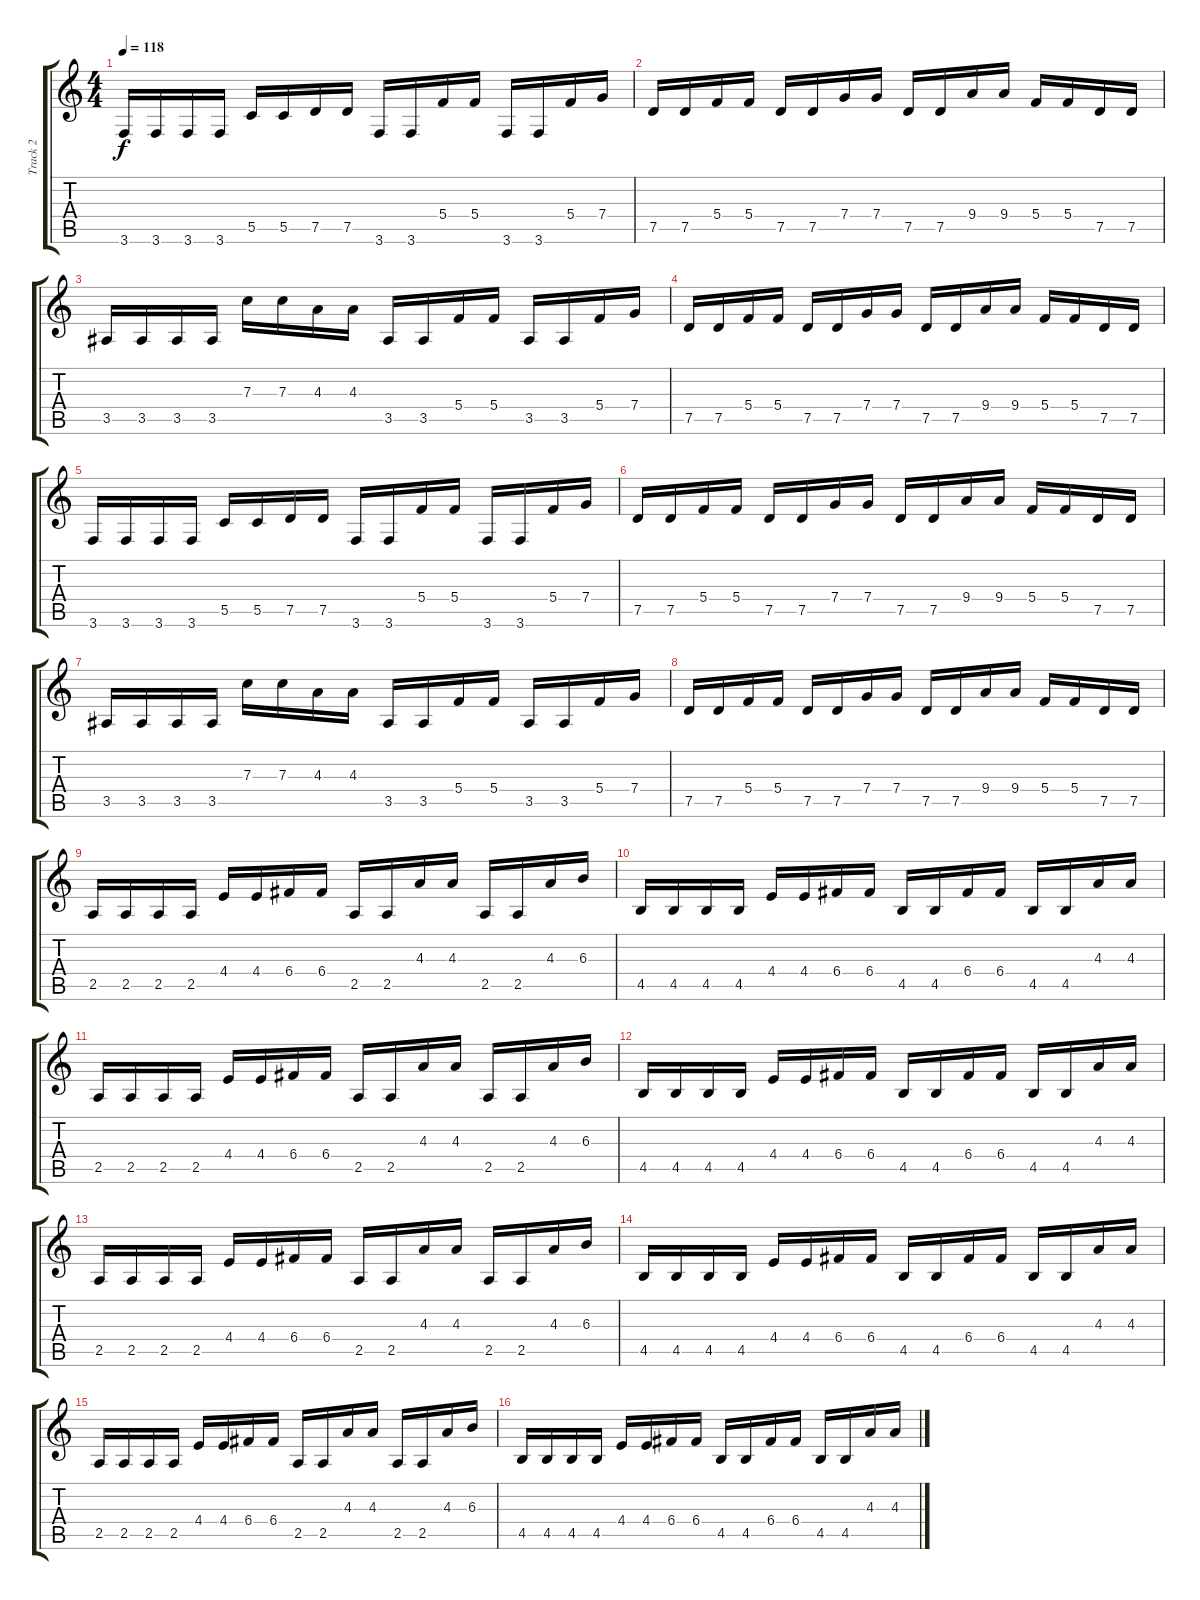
\track ("Track 2" "Track 2") {instrument distortionguitar}
\staff {score tabs}
\tuning (D4 A3 F3 C3 G2 D2) {hide}
\ts (4 4)
\tempo 118
\clef g2
\ks c
3.6.16{dy f instrument distortionguitar} 3.6.16 3.6.16 3.6.16 5.5.16 5.5.16 7.5.16 7.5.16 3.6.16 3.6.16 5.4.16 5.4.16 3.6.16 3.6.16 5.4.16 7.4.16 |
7.5.16 7.5.16 5.4.16 5.4.16 7.5.16 7.5.16 7.4.16 7.4.16 7.5.16 7.5.16 9.4.16 9.4.16 5.4.16 5.4.16 7.5.16 7.5.16 |
3.5.16 3.5.16 3.5.16 3.5.16 7.3.16 7.3.16 4.3.16 4.3.16 3.5.16 3.5.16 5.4.16 5.4.16 3.5.16 3.5.16 5.4.16 7.4.16 |
7.5.16 7.5.16 5.4.16 5.4.16 7.5.16 7.5.16 7.4.16 7.4.16 7.5.16 7.5.16 9.4.16 9.4.16 5.4.16 5.4.16 7.5.16 7.5.16 |
3.6.16 3.6.16 3.6.16 3.6.16 5.5.16 5.5.16 7.5.16 7.5.16 3.6.16 3.6.16 5.4.16 5.4.16 3.6.16 3.6.16 5.4.16 7.4.16 |
7.5.16 7.5.16 5.4.16 5.4.16 7.5.16 7.5.16 7.4.16 7.4.16 7.5.16 7.5.16 9.4.16 9.4.16 5.4.16 5.4.16 7.5.16 7.5.16 |
3.5.16 3.5.16 3.5.16 3.5.16 7.3.16 7.3.16 4.3.16 4.3.16 3.5.16 3.5.16 5.4.16 5.4.16 3.5.16 3.5.16 5.4.16 7.4.16 |
7.5.16 7.5.16 5.4.16 5.4.16 7.5.16 7.5.16 7.4.16 7.4.16 7.5.16 7.5.16 9.4.16 9.4.16 5.4.16 5.4.16 7.5.16 7.5.16 |
2.5.16 2.5.16 2.5.16 2.5.16 4.4.16 4.4.16 6.4.16 6.4.16 2.5.16 2.5.16 4.3.16 4.3.16 2.5.16 2.5.16 4.3.16 6.3.16 |
4.5.16 4.5.16 4.5.16 4.5.16 4.4.16 4.4.16 6.4.16 6.4.16 4.5.16 4.5.16 6.4.16 6.4.16 4.5.16 4.5.16 4.3.16 4.3.16 |
2.5.16 2.5.16 2.5.16 2.5.16 4.4.16 4.4.16 6.4.16 6.4.16 2.5.16 2.5.16 4.3.16 4.3.16 2.5.16 2.5.16 4.3.16 6.3.16 |
4.5.16 4.5.16 4.5.16 4.5.16 4.4.16 4.4.16 6.4.16 6.4.16 4.5.16 4.5.16 6.4.16 6.4.16 4.5.16 4.5.16 4.3.16 4.3.16 |
2.5.16 2.5.16 2.5.16 2.5.16 4.4.16 4.4.16 6.4.16 6.4.16 2.5.16 2.5.16 4.3.16 4.3.16 2.5.16 2.5.16 4.3.16 6.3.16 |
4.5.16 4.5.16 4.5.16 4.5.16 4.4.16 4.4.16 6.4.16 6.4.16 4.5.16 4.5.16 6.4.16 6.4.16 4.5.16 4.5.16 4.3.16 4.3.16 |
2.5.16 2.5.16 2.5.16 2.5.16 4.4.16 4.4.16 6.4.16 6.4.16 2.5.16 2.5.16 4.3.16 4.3.16 2.5.16 2.5.16 4.3.16 6.3.16 |
4.5.16 4.5.16 4.5.16 4.5.16 4.4.16 4.4.16 6.4.16 6.4.16 4.5.16 4.5.16 6.4.16 6.4.16 4.5.16 4.5.16 4.3.16 4.3.16
